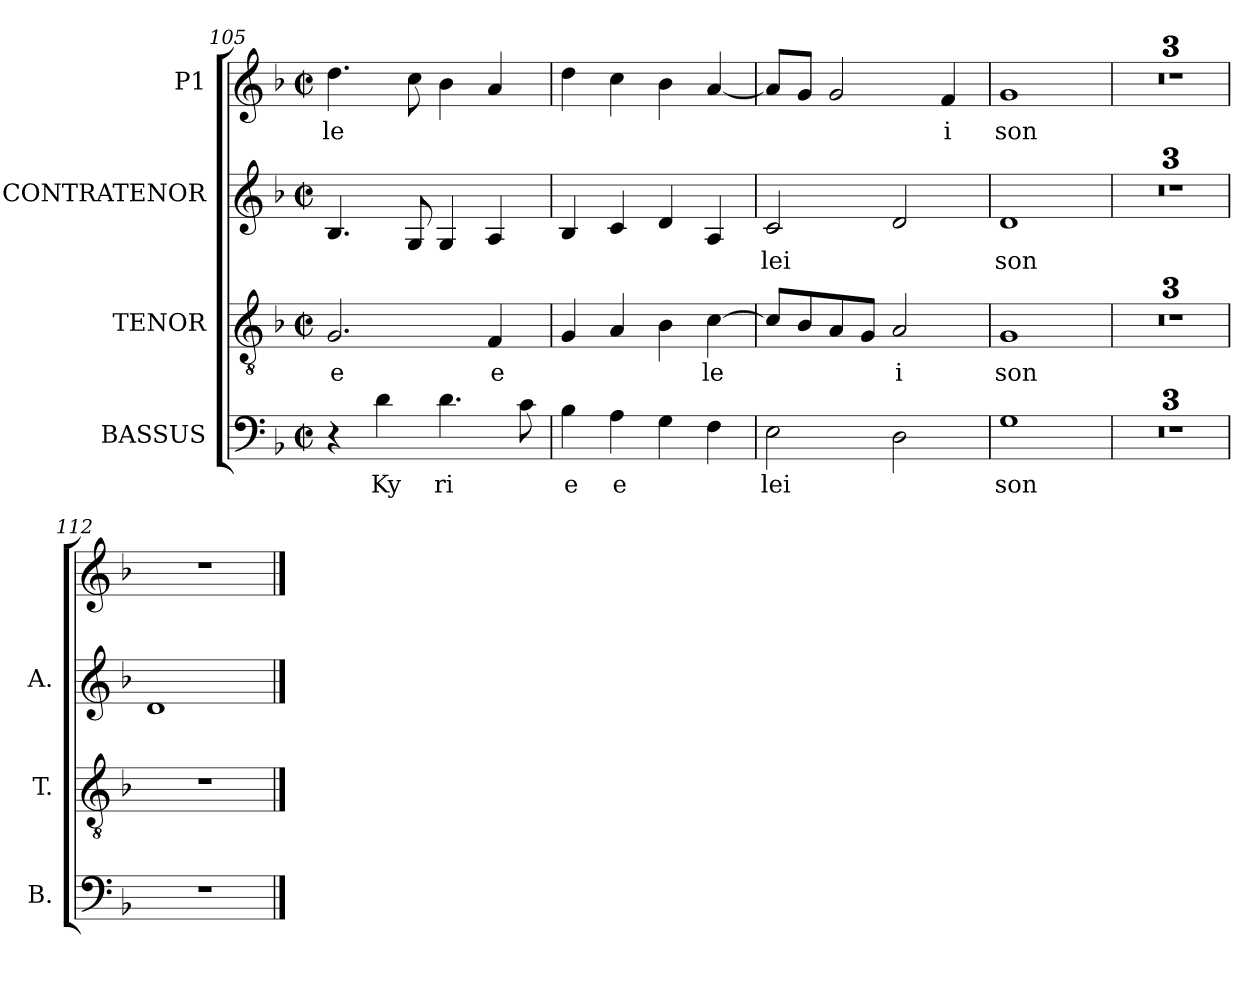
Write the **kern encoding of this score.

**kern	**text	**kern	**text	**kern	**text	**kern	**text
*part4	*part4	*part3	*part3	*part2	*part2	*part1	*part1
*staff4	*staff4	*staff3	*staff3	*staff2	*staff2	*staff1	*staff1
*I"BASSUS	*	*I"TENOR	*	*I"CONTRATENOR	*	*I"P1	*
*I'B.	*	*I'T.	*	*I'A.	*	*	*
!!LO:PB:g=z
*clefF4	*	*clefGv2	*	*clefG2	*	*clefG2	*
*	*	*ITrd7c12	*	*	*	*	*
*k[b-]	*	*k[b-]	*	*k[b-]	*	*k[b-]	*
*F:	*	*F:	*	*F:	*	*F:	*
*M2/2	*	*M2/2	*	*M2/2	*	*M2/2	*
*met(c|)	*	*met(c|)	*	*met(c|)	*	*met(c|)	*
=105	=105	=105	=105	=105	=105	=105	=105
!	!	!	!LO:LY:b:color=#000000	!	!	!	!
!	!	!	!	!	!	!	!LO:LY:b:color=#000000
4r	.	2.GGi/	e	4.B-i/	.	4.ddi\	le
!	!LO:LY:b:color=#000000	!	!	!	!	!	!
4di\	Ky	.	.	.	.	.	.
.	.	.	.	8Gi/	.	8cci\	.
!	!LO:LY:b:color=#000000	!	!	!	!	!	!
4.di\	ri	.	.	4Gi/	.	4b-i\	.
!	!	!	!LO:LY:b:color=#000000	!	!	!	!
.	.	4FFi/	e	4Ai/	.	4ai/	.
8ci\	.	.	.	.	.	.	.
=106	=106	=106	=106	=106	=106	=106	=106
!	!LO:LY:b:color=#000000	!	!	!	!	!	!
4B-i\	e	4GGi/	.	4B-i/	.	4ddi\	.
!	!LO:LY:b:color=#000000	!	!	!	!	!	!
4Ai\	e	4AAi/	.	4ci/	.	4cci\	.
4Gi\	.	4BB-i\	.	4di/	.	4b-i\	.
!	!	!	!LO:LY:b:color=#000000	!	!	!	!
4Fi\	.	[4Ci\	le	4Ai/	.	[4ai/	.
=107	=107	=107	=107	=107	=107	=107	=107
!	!LO:LY:b:color=#000000	!	!	!	!	!	!
!	!	!	!	!	!LO:LY:b:color=#000000	!	!
2Ei\	lei	8Ci/L]	.	2ci/	lei	8ai/L]	.
.	.	8BB-i/	.	.	.	8gi/J	.
.	.	8AAi/	.	.	.	2gi/	.
.	.	8GGi/J	.	.	.	.	.
!	!	!	!LO:LY:b:color=#000000	!	!	!	!
2Di\	.	2AAi/	i	2di/	.	.	.
!	!	!	!	!	!	!	!LO:LY:b:color=#000000
.	.	.	.	.	.	4fi/	i
=108	=108	=108	=108	=108	=108	=108	=108
!	!LO:LY:b:color=#000000	!	!	!	!	!	!
!	!	!	!LO:LY:b:color=#000000	!	!	!	!
!	!	!	!	!	!LO:LY:b:color=#000000	!	!
!	!	!	!	!	!	!	!LO:LY:b:color=#000000
1Gi	son	1GGi	son	1di	son	1gi	son
=109	=109	=109	=109	=109	=109	=109	=109
1r	.	1r	.	1r	.	1r	.
=110	=110	=110	=110	=110	=110	=110	=110
1r	.	1r	.	1r	.	1r	.
=111	=111	=111	=111	=111	=111	=111	=111
1r	.	1r	.	1r	.	1r	.
=112	=112	=112	=112	=112	=112	=112	=112
1r	.	1r	.	1di	.	1r	.
==	==	==	==	==	==	==	==
*-	*-	*-	*-	*-	*-	*-	*-
